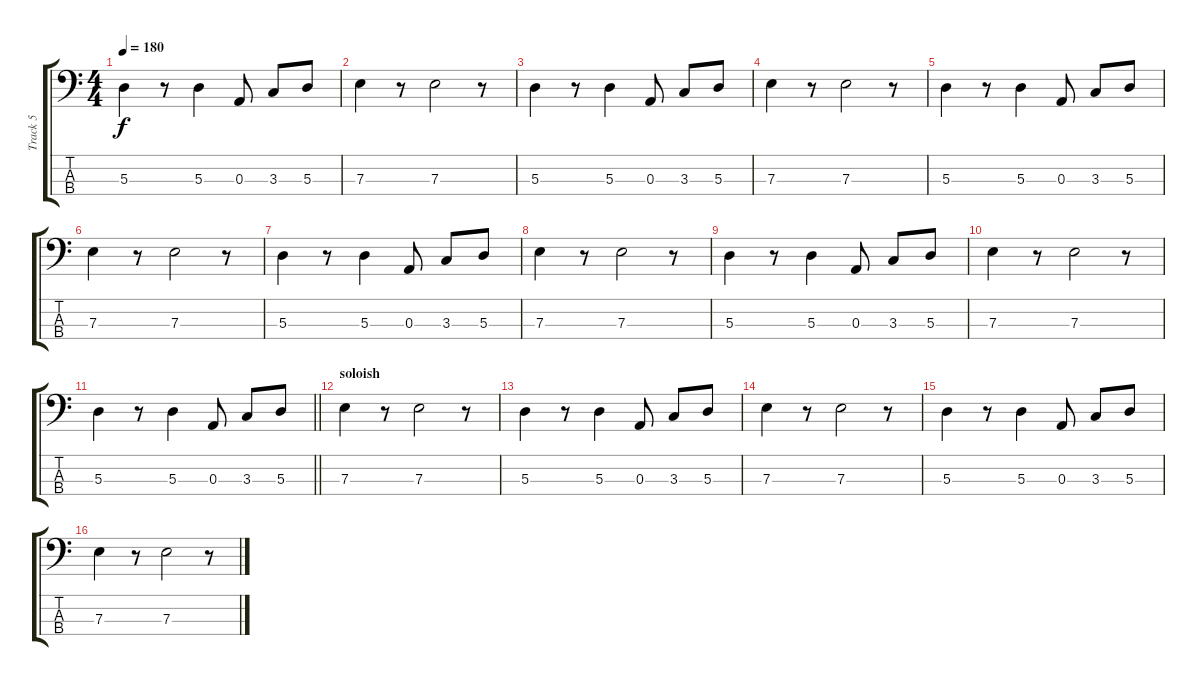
\track ("Track 5" "Track 5") {instrument electricbassfinger}
\staff {score tabs}
\tuning (G2 D2 A1 E1) {hide}
\ts (4 4)
\tempo 180
\clef f4
\ks c
5.3.4{dy f} r.8 5.3.4 0.3.8 3.3.8 5.3.8 |
7.3.4 r.8 7.3.2 r.8 |
5.3.4 r.8 5.3.4 0.3.8 3.3.8 5.3.8 |
7.3.4 r.8 7.3.2 r.8 |
5.3.4 r.8 5.3.4 0.3.8 3.3.8 5.3.8 |
7.3.4 r.8 7.3.2 r.8 |
5.3.4 r.8 5.3.4 0.3.8 3.3.8 5.3.8 |
7.3.4 r.8 7.3.2 r.8 |
5.3.4 r.8 5.3.4 0.3.8 3.3.8 5.3.8 |
7.3.4 r.8 7.3.2 r.8 |
\barLineRight lightlight
5.3.4 r.8 5.3.4 0.3.8 3.3.8 5.3.8 |
\section ("" "soloish")
7.3.4 r.8 7.3.2 r.8 |
5.3.4 r.8 5.3.4 0.3.8 3.3.8 5.3.8 |
7.3.4 r.8 7.3.2 r.8 |
5.3.4 r.8 5.3.4 0.3.8 3.3.8 5.3.8 |
7.3.4 r.8 7.3.2 r.8
